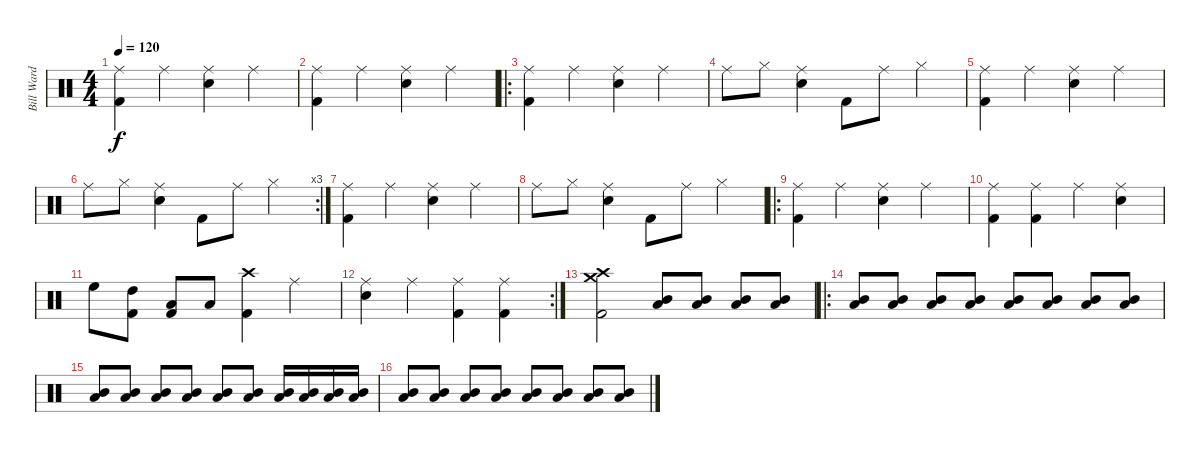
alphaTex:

\track ("Bill Ward" "Bill Ward") {instrument percussion}
\staff {score}
\articulation defaults
\ts (4 4)
\tempo 120
\clef neutral
\ks c
("Ride (middle)" "Kick (hit) 2").4{dy f} "Ride (middle)".4 ("Ride (middle)" "Electric Snare (hit)").4 "Ride (middle)".4 |
("Ride (middle)" "Kick (hit) 2").4 "Ride (middle)".4 ("Ride (middle)" "Electric Snare (hit)").4 "Ride (middle)".4 |
\ro
("Ride (middle)" "Kick (hit) 2").4 "Ride (middle)".4 ("Ride (middle)" "Electric Snare (hit)").4 "Ride (middle)".4 |
"Ride (middle)".8 "Hi-Hat (closed)".8 ("Ride (middle)" "Electric Snare (hit)").4 "Kick (hit) 2".8 "Ride (middle)".8 "Hi-Hat (closed)".4 |
("Ride (middle)" "Kick (hit) 2").4 "Ride (middle)".4 ("Ride (middle)" "Electric Snare (hit)").4 "Ride (middle)".4 |
\rc 3 "Ride (middle)".8 "Hi-Hat (closed)".8
("Ride (middle)" "Electric Snare (hit)").4 "Kick (hit) 2".8 "Ride (middle)".8 "Hi-Hat (closed)".4 |
("Ride (middle)" "Kick (hit) 2").4 "Ride (middle)".4 ("Ride (middle)" "Electric Snare (hit)").4 "Ride (middle)".4 |
"Ride (middle)".8 "Hi-Hat (closed)".8 ("Ride (middle)" "Electric Snare (hit)").4 "Kick (hit) 2".8 "Ride (middle)".8 "Hi-Hat (closed)".4 |
\ro
("Ride (middle)" "Kick (hit) 2").4 "Ride (middle)".4 ("Ride (middle)" "Electric Snare (hit)").4 "Ride (middle)".4 |
("Ride (middle)" "Kick (hit) 2").4 ("Ride (middle)" "Kick (hit) 2").4 "Ride (middle)".4 ("Ride (middle)" "Electric Snare (hit)").4 |
"High Floor Tom (hit)".8 ("High Tom (hit)" "Kick (hit) 2").8 ("Low Tom (hit)" "Kick (hit) 2").8 "Low Floor Tom (hit)".8 ("Crash high (hit)" "Kick (hit) 2").4 "Ride (middle)".4 |
\rc 2
("Ride (middle)" "Electric Snare (hit)").4 "Ride (middle)".4 ("Ride (middle)" "Kick (hit) 2").4 ("Ride (middle)" "Kick (hit) 2").4 |
("Crash high (hit)" "Crash medium (hit)" "Kick (hit) 2").2 ("Mid Tom (hit)" "Low Floor Tom (hit)").8 ("Mid Tom (hit)" "Low Floor Tom (hit)").8 ("Mid Tom (hit)" "Low Floor Tom (hit)").8 ("Mid Tom (hit)" "Low Floor Tom (hit)").8 |
\ro
("Mid Tom (hit)" "Low Floor Tom (hit)").8 ("Mid Tom (hit)" "Low Floor Tom (hit)").8 ("Mid Tom (hit)" "Low Floor Tom (hit)").8 ("Mid Tom (hit)" "Low Floor Tom (hit)").8 ("Mid Tom (hit)" "Low Floor Tom (hit)").8 ("Mid Tom (hit)" "Low Floor Tom (hit)").8 ("Mid Tom (hit)" "Low Floor Tom (hit)").8 ("Mid Tom (hit)" "Low Floor Tom (hit)").8 |
("Mid Tom (hit)" "Low Floor Tom (hit)").8 ("Mid Tom (hit)" "Low Floor Tom (hit)").8 ("Mid Tom (hit)" "Low Floor Tom (hit)").8 ("Mid Tom (hit)" "Low Floor Tom (hit)").8 ("Mid Tom (hit)" "Low Floor Tom (hit)").8 ("Mid Tom (hit)" "Low Floor Tom (hit)").8 ("Mid Tom (hit)" "Low Floor Tom (hit)").16 ("Mid Tom (hit)" "Low Floor Tom (hit)").16 ("Mid Tom (hit)" "Low Floor Tom (hit)").16 ("Mid Tom (hit)" "Low Floor Tom (hit)").16 |
("Mid Tom (hit)" "Low Floor Tom (hit)").8 ("Mid Tom (hit)" "Low Floor Tom (hit)").8 ("Mid Tom (hit)" "Low Floor Tom (hit)").8 ("Mid Tom (hit)" "Low Floor Tom (hit)").8 ("Mid Tom (hit)" "Low Floor Tom (hit)").8 ("Mid Tom (hit)" "Low Floor Tom (hit)").8 ("Mid Tom (hit)" "Low Floor Tom (hit)").8 ("Mid Tom (hit)" "Low Floor Tom (hit)").8
